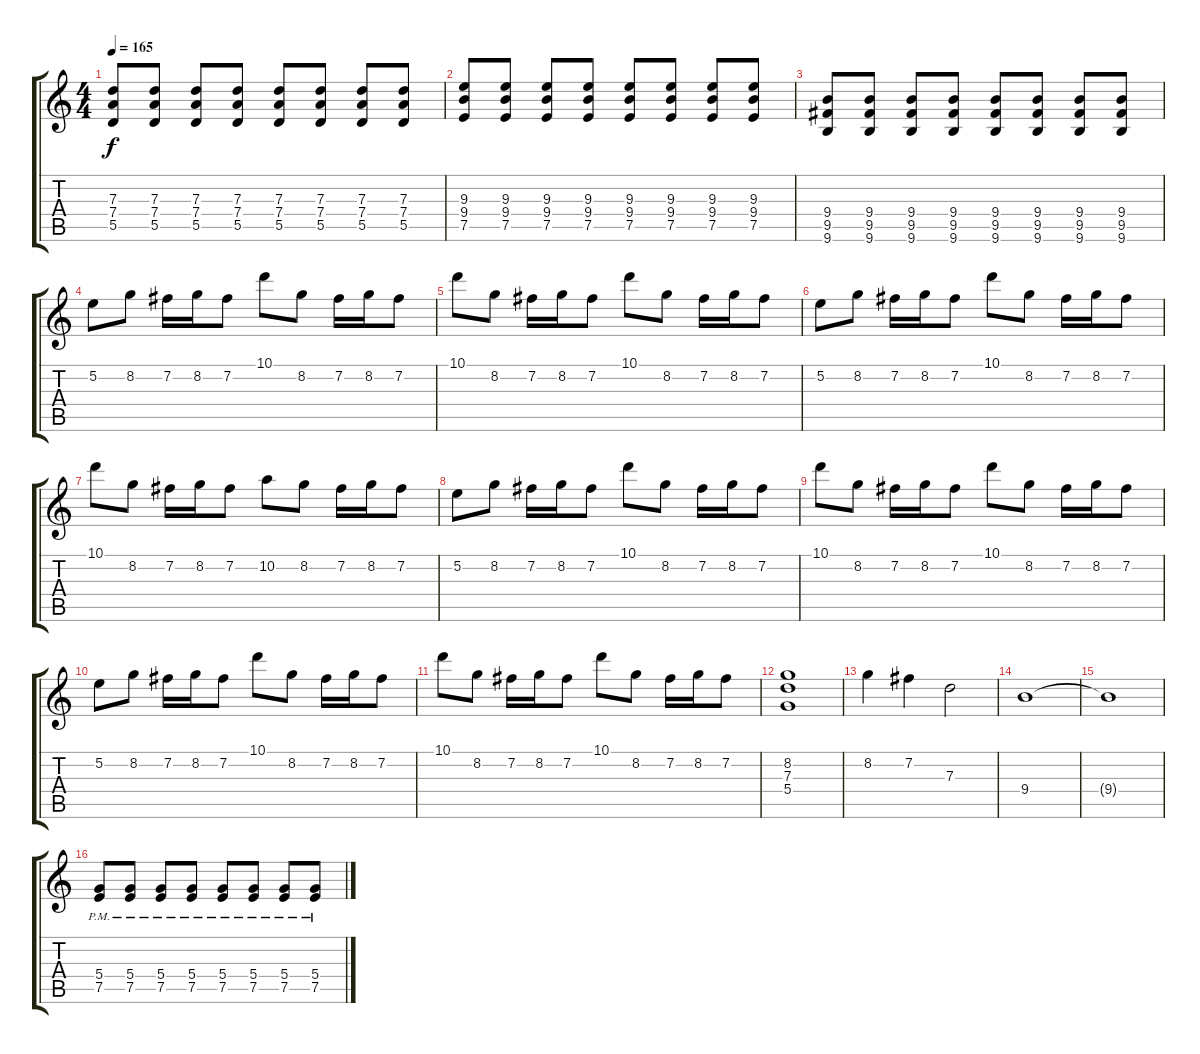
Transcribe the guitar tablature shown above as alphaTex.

\track "" {instrument distortionguitar}
\staff {score tabs}
\tuning (E4 B3 G3 D3 A2 D2) {hide}
\ts (4 4)
\tempo 165
\clef g2
\ks c
(7.3 7.4 5.5).8{dy f} (7.3 7.4 5.5).8 (7.3 7.4 5.5).8 (7.3 7.4 5.5).8 (7.3 7.4 5.5).8 (7.3 7.4 5.5).8 (7.3 7.4 5.5).8 (7.3 7.4 5.5).8 |
(9.3 9.4 7.5).8 (9.3 9.4 7.5).8 (9.3 9.4 7.5).8 (9.3 9.4 7.5).8 (9.3 9.4 7.5).8 (9.3 9.4 7.5).8 (9.3 9.4 7.5).8 (9.3 9.4 7.5).8 |
(9.4 9.5 9.6).8 (9.4 9.5 9.6).8 (9.4 9.5 9.6).8 (9.4 9.5 9.6).8 (9.4 9.5 9.6).8 (9.4 9.5 9.6).8 (9.4 9.5 9.6).8 (9.4 9.5 9.6).8 |
5.2.8 8.2.8 7.2.16 8.2.16 7.2.8 10.1.8 8.2.8 7.2.16 8.2.16 7.2.8 |
10.1.8 8.2.8 7.2.16 8.2.16 7.2.8 10.1.8 8.2.8 7.2.16 8.2.16 7.2.8 |
5.2.8 8.2.8 7.2.16 8.2.16 7.2.8 10.1.8 8.2.8 7.2.16 8.2.16 7.2.8 |
10.1.8 8.2.8 7.2.16 8.2.16 7.2.8 10.2.8 8.2.8 7.2.16 8.2.16 7.2.8 |
5.2.8 8.2.8 7.2.16 8.2.16 7.2.8 10.1.8 8.2.8 7.2.16 8.2.16 7.2.8 |
10.1.8 8.2.8 7.2.16 8.2.16 7.2.8 10.1.8 8.2.8 7.2.16 8.2.16 7.2.8 |
5.2.8 8.2.8 7.2.16 8.2.16 7.2.8 10.1.8 8.2.8 7.2.16 8.2.16 7.2.8 |
10.1.8 8.2.8 7.2.16 8.2.16 7.2.8 10.1.8 8.2.8 7.2.16 8.2.16 7.2.8 |
(8.2 7.3 5.4).1 |
8.2.4 7.2.4 7.3.2 |
9.4.1 |
9.4{t}.1 |
(5.4{pm} 7.5{pm}).8 (5.4{pm} 7.5{pm}).8 (5.4{pm} 7.5{pm}).8 (5.4{pm} 7.5{pm}).8 (5.4{pm} 7.5{pm}).8 (5.4{pm} 7.5{pm}).8 (5.4{pm} 7.5{pm}).8 (5.4{pm} 7.5{pm}).8
